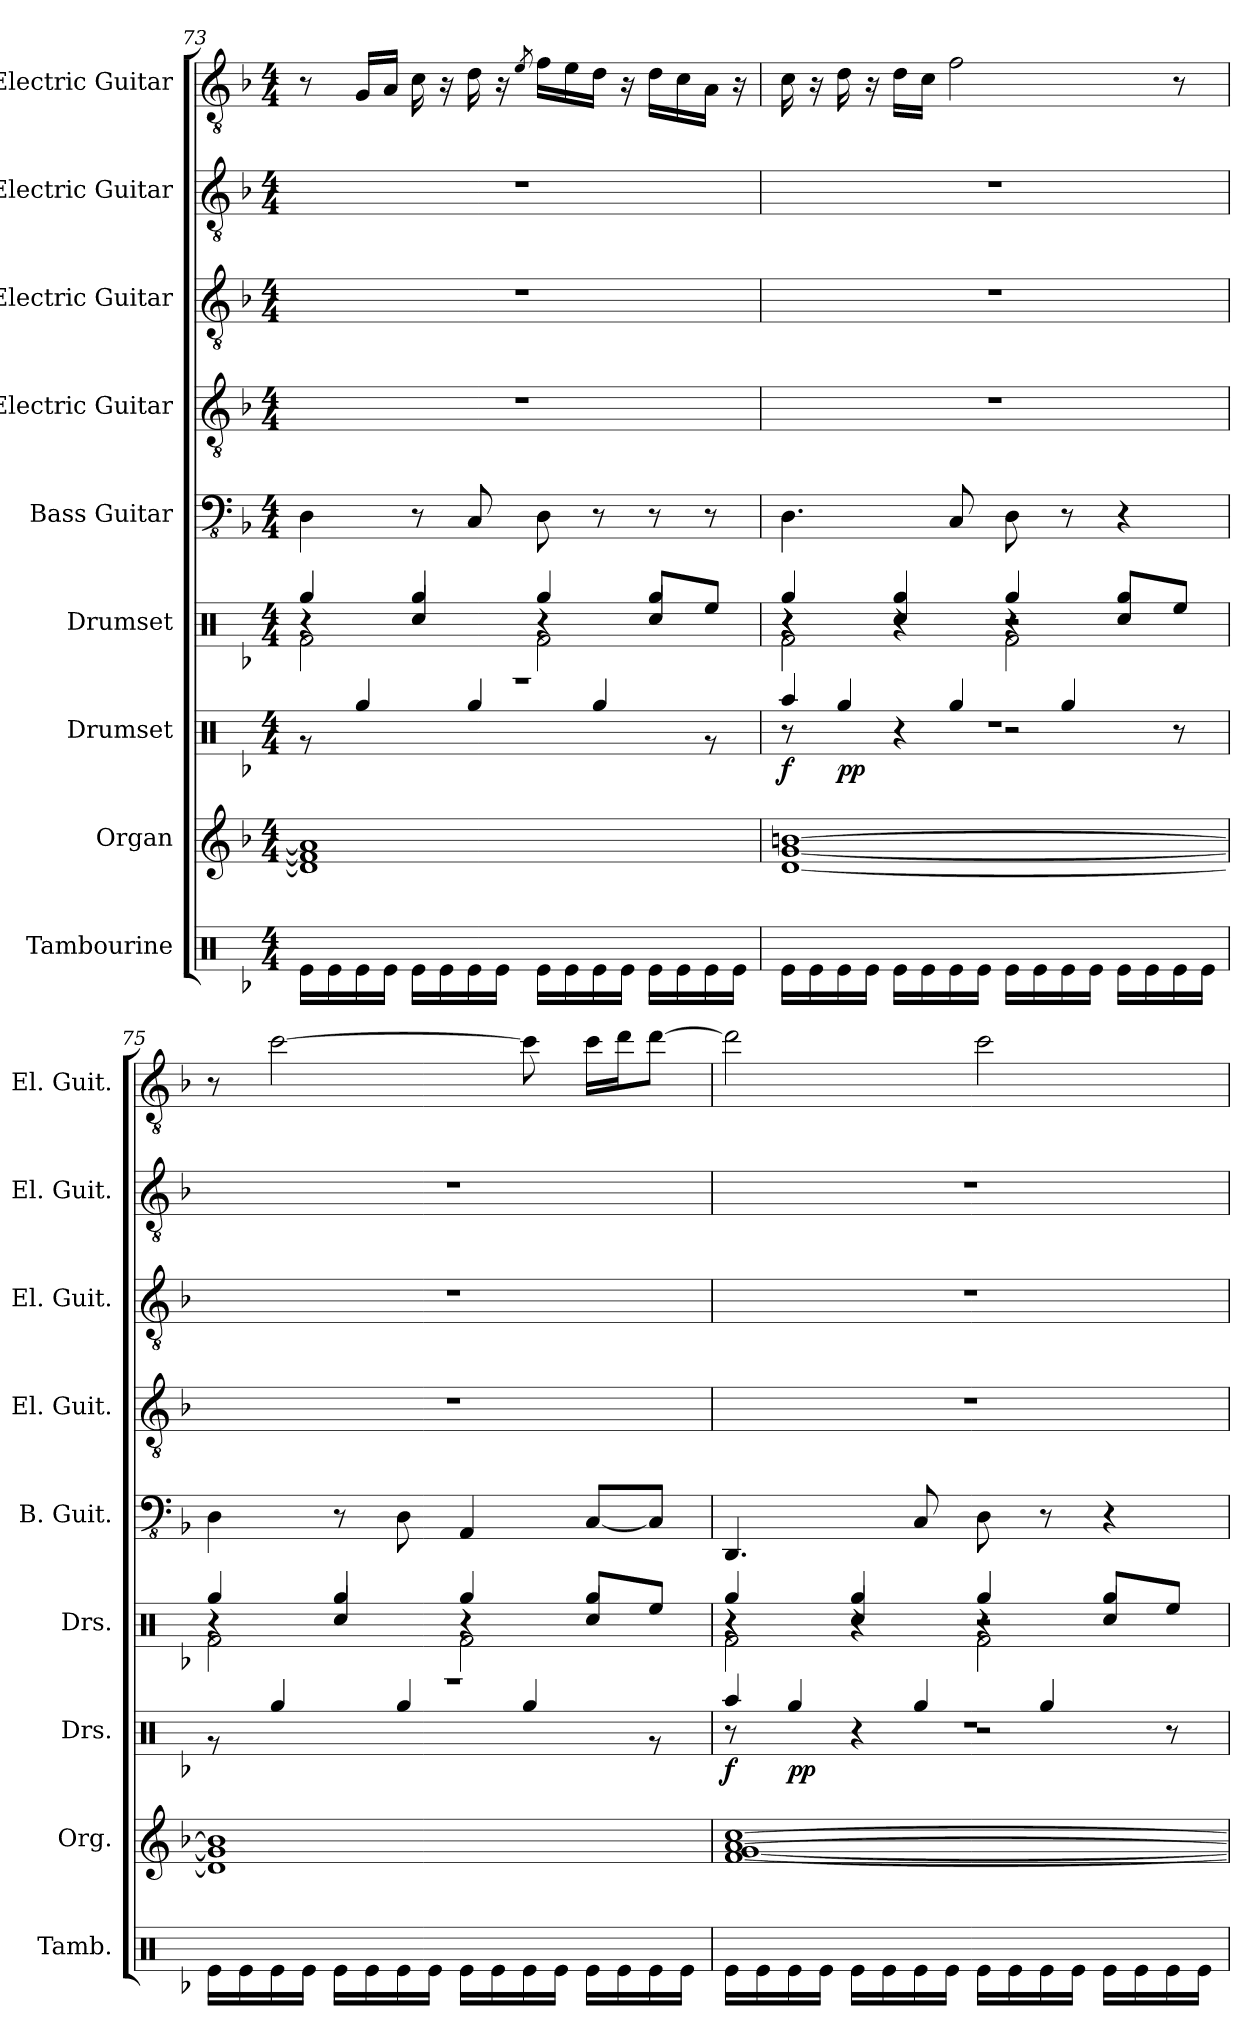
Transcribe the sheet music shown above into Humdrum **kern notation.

**kern	**kern	**kern	**dynam	**kern	**kern	**kern	**kern	**kern	**kern
*part9	*part8	*part7	*part7	*part6	*part5	*part4	*part3	*part2	*part1
*staff9	*staff8	*staff7	*staff7	*staff6	*staff5	*staff4	*staff3	*staff2	*staff1
*I"Tambourine	*I"Organ	*I"Drumset	*	*I"Drumset	*I"Bass Guitar	*I"Electric Guitar	*I"Electric Guitar	*I"Electric Guitar	*I"Electric Guitar
*I'Tamb.	*I'Org.	*I'Drs.	*	*I'Drs.	*I'B. Guit.	*I'El. Guit.	*I'El. Guit.	*I'El. Guit.	*I'El. Guit.
*clefX	*clefG2	*clefX	*	*clefX	*clefFv4	*clefGv2	*clefGv2	*clefGv2	*clefGv2
*k[b-]	*k[b-]	*k[b-]	*	*k[b-]	*k[b-]	*k[b-]	*k[b-]	*k[b-]	*k[b-]
*M4/4	*M4/4	*M4/4	*	*M4/4	*M4/4	*M4/4	*M4/4	*M4/4	*M4/4
=73	=73	=73	=73	=73	=73	=73	=73	=73	=73
*	*	*^	*	*^	*	*	*	*	*
*	*	*	*	*	*	*^	*	*	*	*	*
16Re\LL	1d] 1f] 1a]	1r	8r	.	4r	2Rf\	4Rgg/	4DD\	1r	1r	1r	8r
16Re\	.	.	.	.	.	.	.	.	.	.	.	.
16Re\	.	.	4Rgg/	.	.	.	.	.	.	.	.	16G/LL
16Re\JJ	.	.	.	.	.	.	.	.	.	.	.	16A/JJ
16Re\LL	.	.	.	.	4Rcc/	.	4Rgg/	8r	.	.	.	16c\
16Re\	.	.	.	.	.	.	.	.	.	.	.	16r
16Re\	.	.	4Rgg/	.	.	.	.	8CC/	.	.	.	16d\
16Re\JJ	.	.	.	.	.	.	.	.	.	.	.	16r
.	.	.	.	.	.	.	.	.	.	.	.	8qe/
16Re\LL	.	.	.	.	4r	2Rf\	4Rgg/	8DD\	.	.	.	16f\LL
16Re\	.	.	.	.	.	.	.	.	.	.	.	16e\
16Re\	.	.	4Rgg/	.	.	.	.	8r	.	.	.	16d\JJ
16Re\JJ	.	.	.	.	.	.	.	.	.	.	.	16r
16Re\LL	.	.	.	.	4Rcc/	.	8Rgg/L	8r	.	.	.	16d\LL
16Re\	.	.	.	.	.	.	.	.	.	.	.	16c\
16Re\	.	.	8r	.	.	.	8Ree/J	8r	.	.	.	16A\JJ
16Re\JJ	.	.	.	.	.	.	.	.	.	.	.	16r
!!LO:PB:g=z
=74	=74	=74	=74	=74	=74	=74	=74	=74	=74	=74	=74	=74
*	*	*	*^	*	*	*	*^	*	*	*	*	*
!	!	!	!	!	!LO:DY:b	!	!	!	!	!	!	!	!	!
16Re\LL	[1d [1g [1bn	1r	8r	4Raa/	f	4r	2Rf\	4Rgg/	4r	4.DD\	1r	1r	1r	16c\
16Re\	.	.	.	.	.	.	.	.	.	.	.	.	.	16r
!	!	!	!	!	!LO:DY:b	!	!	!	!	!	!	!	!	!
16Re\	.	.	4Rgg/	.	pp	.	.	.	.	.	.	.	.	16d\
16Re\JJ	.	.	.	.	.	.	.	.	.	.	.	.	.	16r
16Re\LL	.	.	.	4r	.	4Rcc/	.	4Rgg/	4r	.	.	.	.	16d\LL
16Re\	.	.	.	.	.	.	.	.	.	.	.	.	.	16c\JJ
16Re\	.	.	4Rgg/	.	.	.	.	.	.	8CC/	.	.	.	2f\
16Re\JJ	.	.	.	.	.	.	.	.	.	.	.	.	.	.
16Re\LL	.	.	.	2r	.	4r	2Rf\	4Rgg/	2r	8DD\	.	.	.	.
16Re\	.	.	.	.	.	.	.	.	.	.	.	.	.	.
16Re\	.	.	4Rgg/	.	.	.	.	.	.	8r	.	.	.	.
16Re\JJ	.	.	.	.	.	.	.	.	.	.	.	.	.	.
16Re\LL	.	.	.	.	.	4Rcc/	.	8Rgg/L	.	4r	.	.	.	.
16Re\	.	.	.	.	.	.	.	.	.	.	.	.	.	.
16Re\	.	.	8r	.	.	.	.	8Ree/J	.	.	.	.	.	8r
16Re\JJ	.	.	.	.	.	.	.	.	.	.	.	.	.	.
*	*	*	*v	*v	*	*	*	*	*	*	*	*	*	*
*	*	*	*	*	*	*	*v	*v	*	*	*	*	*
=75	=75	=75	=75	=75	=75	=75	=75	=75	=75	=75	=75	=75
16Re\LL	1d] 1g] 1b]	1r	8r	.	4r	2Rf\	4Rgg/	4DD\	1r	1r	1r	8r
16Re\	.	.	.	.	.	.	.	.	.	.	.	.
16Re\	.	.	4Rgg/	.	.	.	.	.	.	.	.	[2cc\
16Re\JJ	.	.	.	.	.	.	.	.	.	.	.	.
16Re\LL	.	.	.	.	4Rcc/	.	4Rgg/	8r	.	.	.	.
16Re\	.	.	.	.	.	.	.	.	.	.	.	.
16Re\	.	.	4Rgg/	.	.	.	.	8DD\	.	.	.	.
16Re\JJ	.	.	.	.	.	.	.	.	.	.	.	.
16Re\LL	.	.	.	.	4r	2Rf\	4Rgg/	4AAA/	.	.	.	.
16Re\	.	.	.	.	.	.	.	.	.	.	.	.
16Re\	.	.	4Rgg/	.	.	.	.	.	.	.	.	8cc\]
16Re\JJ	.	.	.	.	.	.	.	.	.	.	.	.
16Re\LL	.	.	.	.	4Rcc/	.	8Rgg/L	[8CC/L	.	.	.	16cc\LL
16Re\	.	.	.	.	.	.	.	.	.	.	.	16dd\J
16Re\	.	.	8r	.	.	.	8Ree/J	8CC/J]	.	.	.	[8dd\J
16Re\JJ	.	.	.	.	.	.	.	.	.	.	.	.
!!LO:PB:g=z
=76	=76	=76	=76	=76	=76	=76	=76	=76	=76	=76	=76	=76
*	*	*	*^	*	*	*	*^	*	*	*	*	*
!	!	!	!	!	!LO:DY:b	!	!	!	!	!	!	!	!	!
16Re\LL	[1f [1g [1a [1cc	1r	8r	4Raa/	f	4r	2Rf\	4Rgg/	4r	4.DDD/	1r	1r	1r	2dd\]
16Re\	.	.	.	.	.	.	.	.	.	.	.	.	.	.
!	!	!	!	!	!LO:DY:b	!	!	!	!	!	!	!	!	!
16Re\	.	.	4Rgg/	.	pp	.	.	.	.	.	.	.	.	.
16Re\JJ	.	.	.	.	.	.	.	.	.	.	.	.	.	.
16Re\LL	.	.	.	4r	.	4Rcc/	.	4Rgg/	4r	.	.	.	.	.
16Re\	.	.	.	.	.	.	.	.	.	.	.	.	.	.
16Re\	.	.	4Rgg/	.	.	.	.	.	.	8CC/	.	.	.	.
16Re\JJ	.	.	.	.	.	.	.	.	.	.	.	.	.	.
16Re\LL	.	.	.	2r	.	4r	2Rf\	4Rgg/	2r	8DD\	.	.	.	2cc\
16Re\	.	.	.	.	.	.	.	.	.	.	.	.	.	.
16Re\	.	.	4Rgg/	.	.	.	.	.	.	8r	.	.	.	.
16Re\JJ	.	.	.	.	.	.	.	.	.	.	.	.	.	.
16Re\LL	.	.	.	.	.	4Rcc/	.	8Rgg/L	.	4r	.	.	.	.
16Re\	.	.	.	.	.	.	.	.	.	.	.	.	.	.
16Re\	.	.	8r	.	.	.	.	8Ree/J	.	.	.	.	.	.
16Re\JJ	.	.	.	.	.	.	.	.	.	.	.	.	.	.
*	*	*v	*v	*v	*	*	*	*	*	*	*	*	*	*
*	*	*	*	*v	*v	*v	*v	*	*	*	*	*
=	=	=	=	=	=	=	=	=	=
*-	*-	*-	*-	*-	*-	*-	*-	*-	*-
